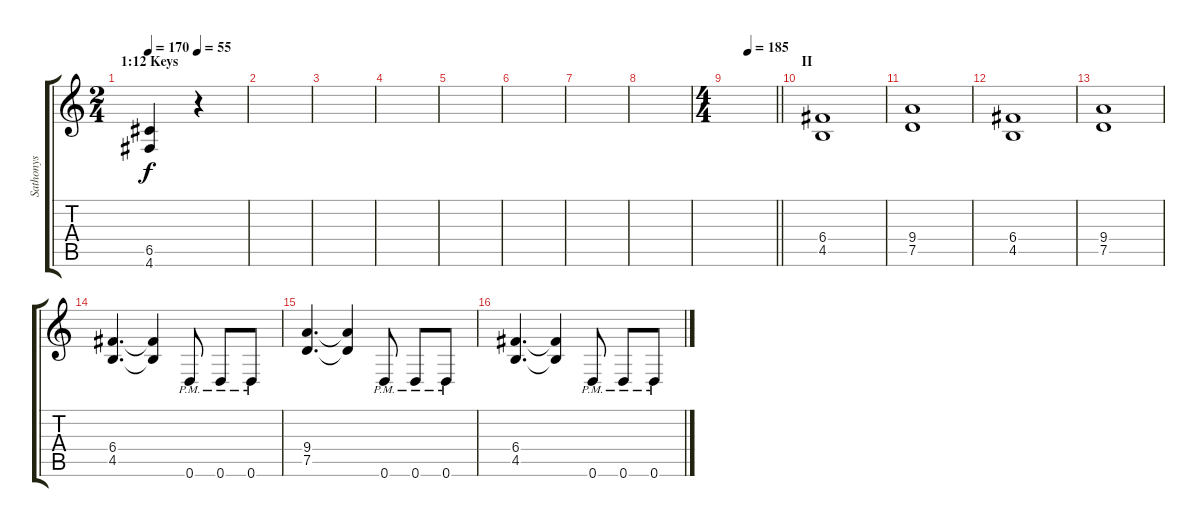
\track ("Sathonys" "Sathonys") {instrument distortionguitar}
\staff {score tabs}
\tuning (D4 A3 F3 C3 G2 D2) {hide}
\ts (2 4)
\section ("" "1:12 Keys")
\tempo 170
\tempo (55 0.5)
\clef g2
\ks c
(6.5 4.6).4{dy f} r.4 |
|
|
|
|
|
|
|
\ts (4 4)
\tempo (185 0.4375)
\barLineRight lightlight
|
\section ("" "II")
(6.4 4.5).1 |
(9.4 7.5).1 |
(6.4 4.5).1 |
(9.4 7.5).1 |
(6.4 4.5).4{d} (6.4{t} 4.5{t}).4 0.6{pm}.8 0.6{pm}.8 0.6{pm}.8 |
(9.4 7.5).4{d} (9.4{t} 7.5{t}).4 0.6{pm}.8 0.6{pm}.8 0.6{pm}.8 |
(6.4 4.5).4{d} (6.4{t} 4.5{t}).4 0.6{pm}.8 0.6{pm}.8 0.6{pm}.8
